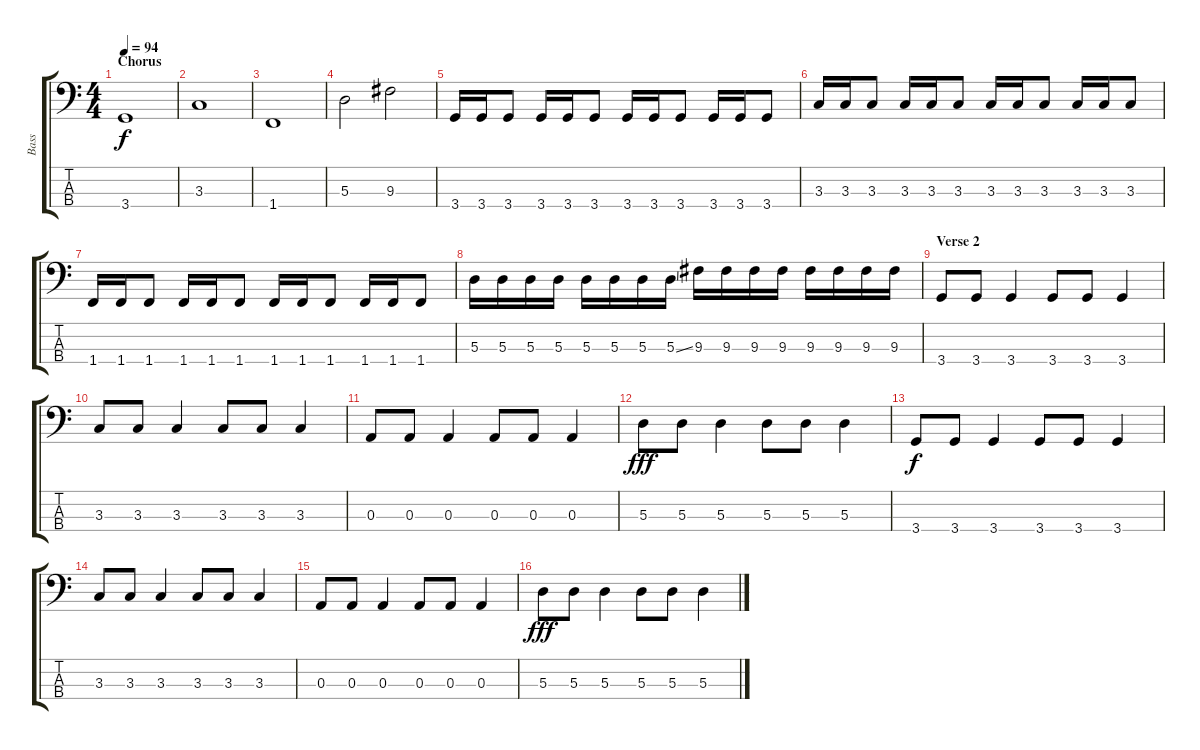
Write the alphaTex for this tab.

\track ("Bass" "Bass") {instrument electricbasspick}
\staff {score tabs}
\tuning (G2 D2 A1 E1) {hide}
\ts (4 4)
\section ("" "Chorus")
\tempo 94
\clef f4
\ks c
3.4.1{dy f volume 16} |
3.3.1 |
1.4.1 |
5.3.2 9.3.2 |
3.4.16 3.4.16 3.4.8 3.4.16 3.4.16 3.4.8 3.4.16 3.4.16 3.4.8 3.4.16 3.4.16 3.4.8 |
3.3.16 3.3.16 3.3.8 3.3.16 3.3.16 3.3.8 3.3.16 3.3.16 3.3.8 3.3.16 3.3.16 3.3.8 |
1.4.16 1.4.16 1.4.8 1.4.16 1.4.16 1.4.8 1.4.16 1.4.16 1.4.8 1.4.16 1.4.16 1.4.8 |
5.3.16 5.3.16 5.3.16 5.3.16 5.3.16 5.3.16 5.3.16 5.3{ss}.16 9.3.16 9.3.16 9.3.16 9.3.16 9.3.16 9.3.16 9.3.16 9.3.16 |
\section ("" "Verse 2")
3.4.8 3.4.8 3.4.4 3.4.8 3.4.8 3.4.4 |
3.3.8 3.3.8 3.3.4 3.3.8 3.3.8 3.3.4 |
0.3.8 0.3.8 0.3.4 0.3.8 0.3.8 0.3.4 |
5.3.8{dy fff} 5.3.8 5.3.4 5.3.8 5.3.8 5.3.4 |
3.4.8{dy f} 3.4.8 3.4.4 3.4.8 3.4.8 3.4.4 |
3.3.8 3.3.8 3.3.4 3.3.8 3.3.8 3.3.4 |
0.3.8 0.3.8 0.3.4 0.3.8 0.3.8 0.3.4 |
5.3.8{dy fff} 5.3.8 5.3.4 5.3.8 5.3.8 5.3.4
